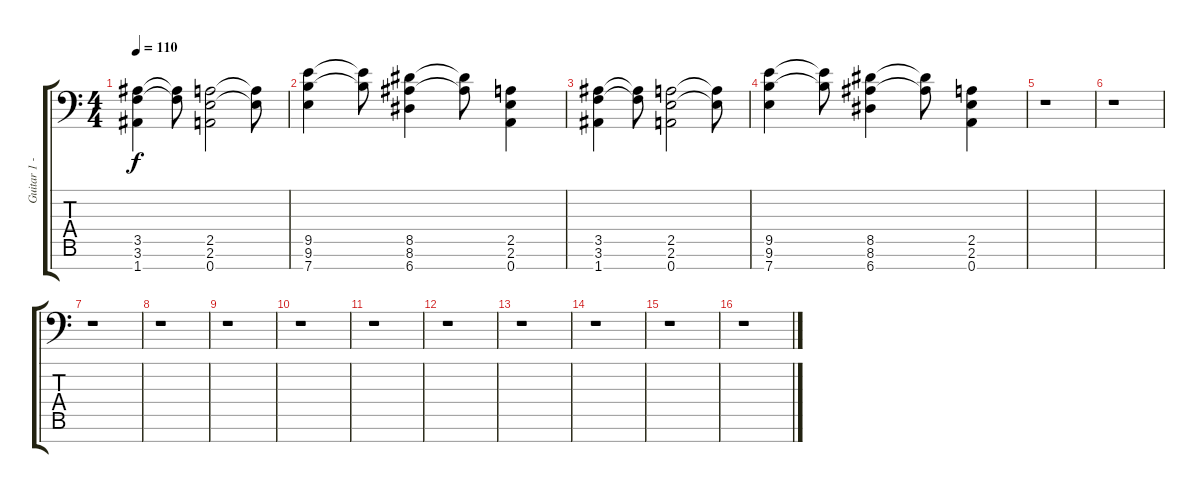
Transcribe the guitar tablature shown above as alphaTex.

\track ("Guitar 1 - Distortion (Munky)" "Guitar 1 -") {instrument overdrivenguitar}
\staff {score tabs}
\tuning (D4 A3 F3 C3 G2 D2 A1) {hide}
\ts (4 4)
\tempo 110
\clef f4
\ks c
(3.5 3.6 1.7).4{dy f} (3.5{t} 3.6{t}).8 (2.5 2.6 0.7).2 (2.5{t} 2.6{t}).8 |
(9.5 9.6 7.7).4 (9.5{t} 9.6{t}).8 (8.5 8.6 6.7).4 (8.5{t} 8.6{t}).8 (2.5 2.6 0.7).4 |
(3.5 3.6 1.7).4 (3.5{t} 3.6{t}).8 (2.5 2.6 0.7).2 (2.5{t} 2.6{t}).8 |
(9.5 9.6 7.7).4 (9.5{t} 9.6{t}).8 (8.5 8.6 6.7).4 (8.5{t} 8.6{t}).8 (2.5 2.6 0.7).4 |
r.1 |
r.1 |
r.1 |
r.1 |
r.1 |
r.1 |
r.1 |
r.1 |
r.1 |
r.1 |
r.1 |
r.1
